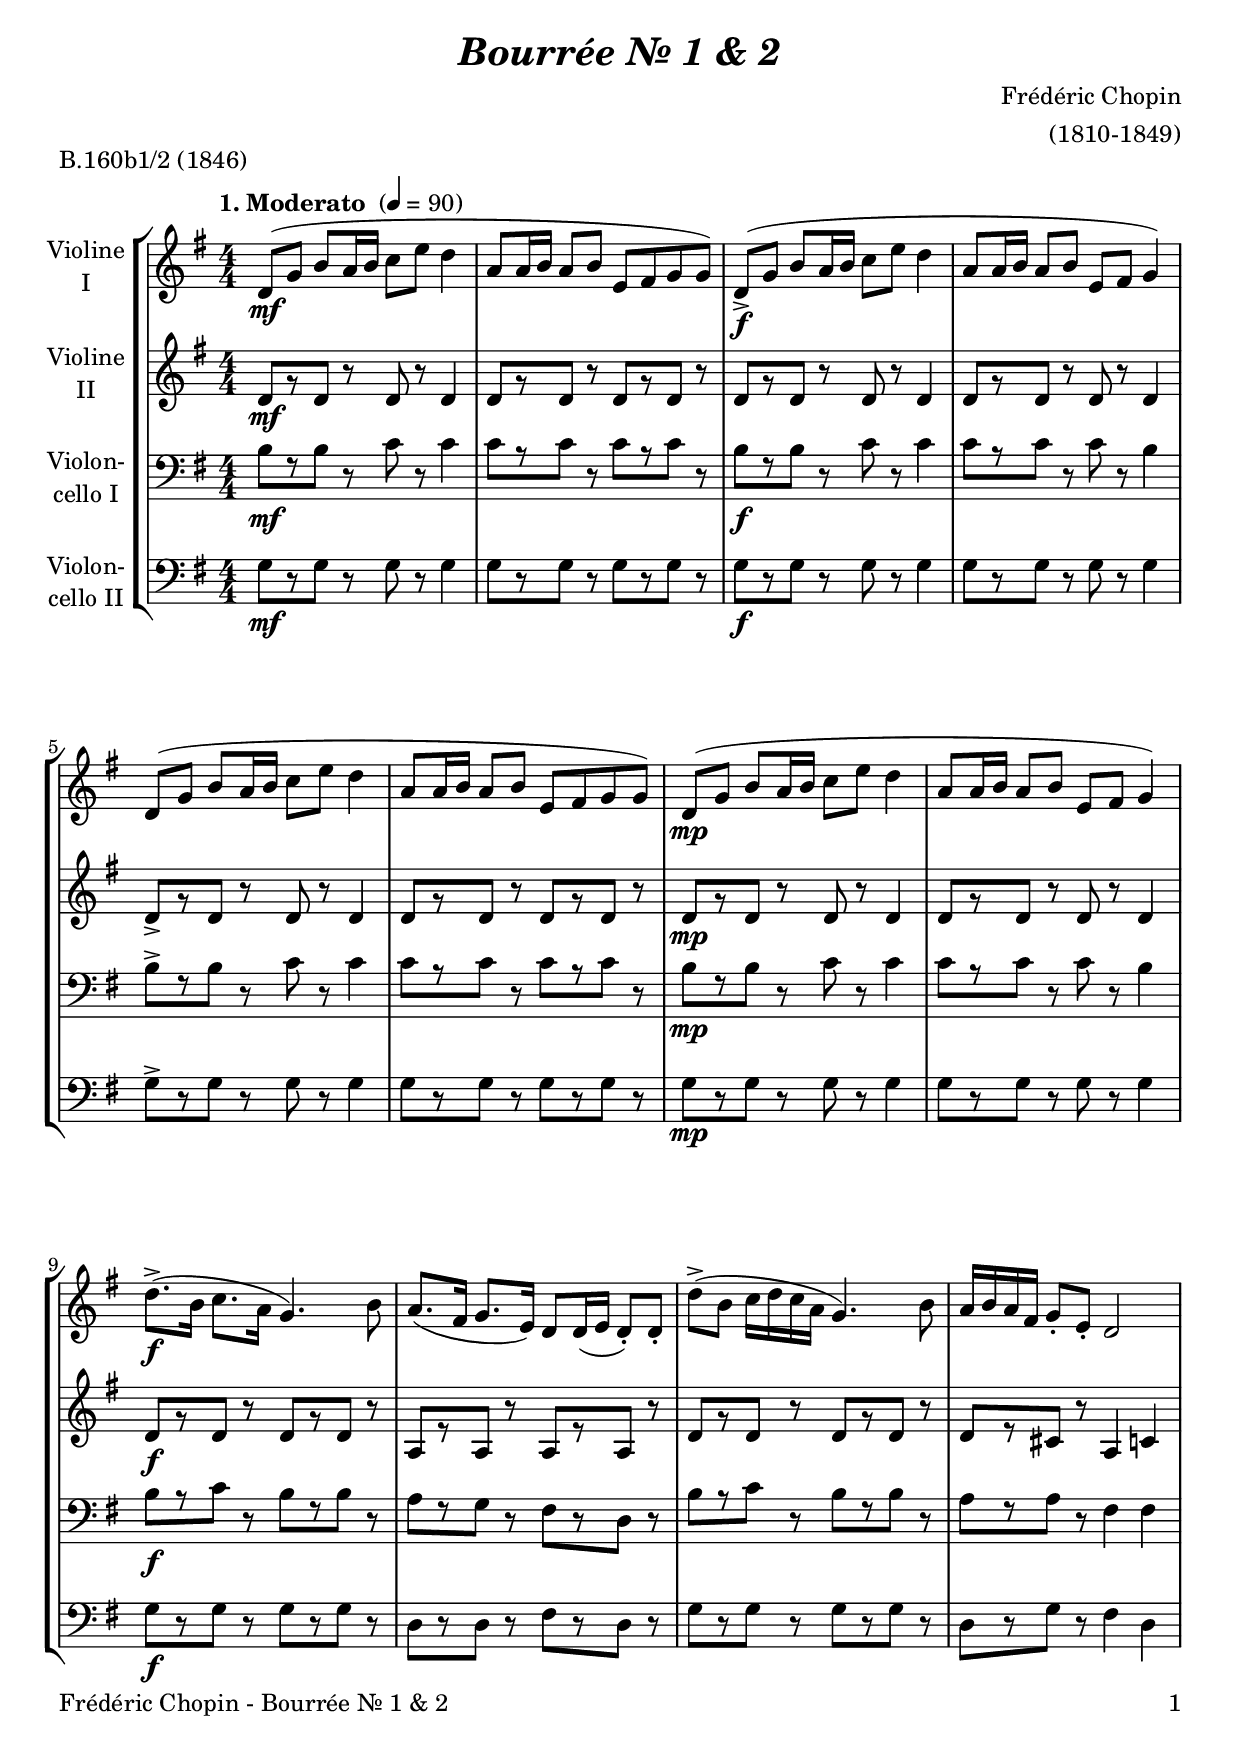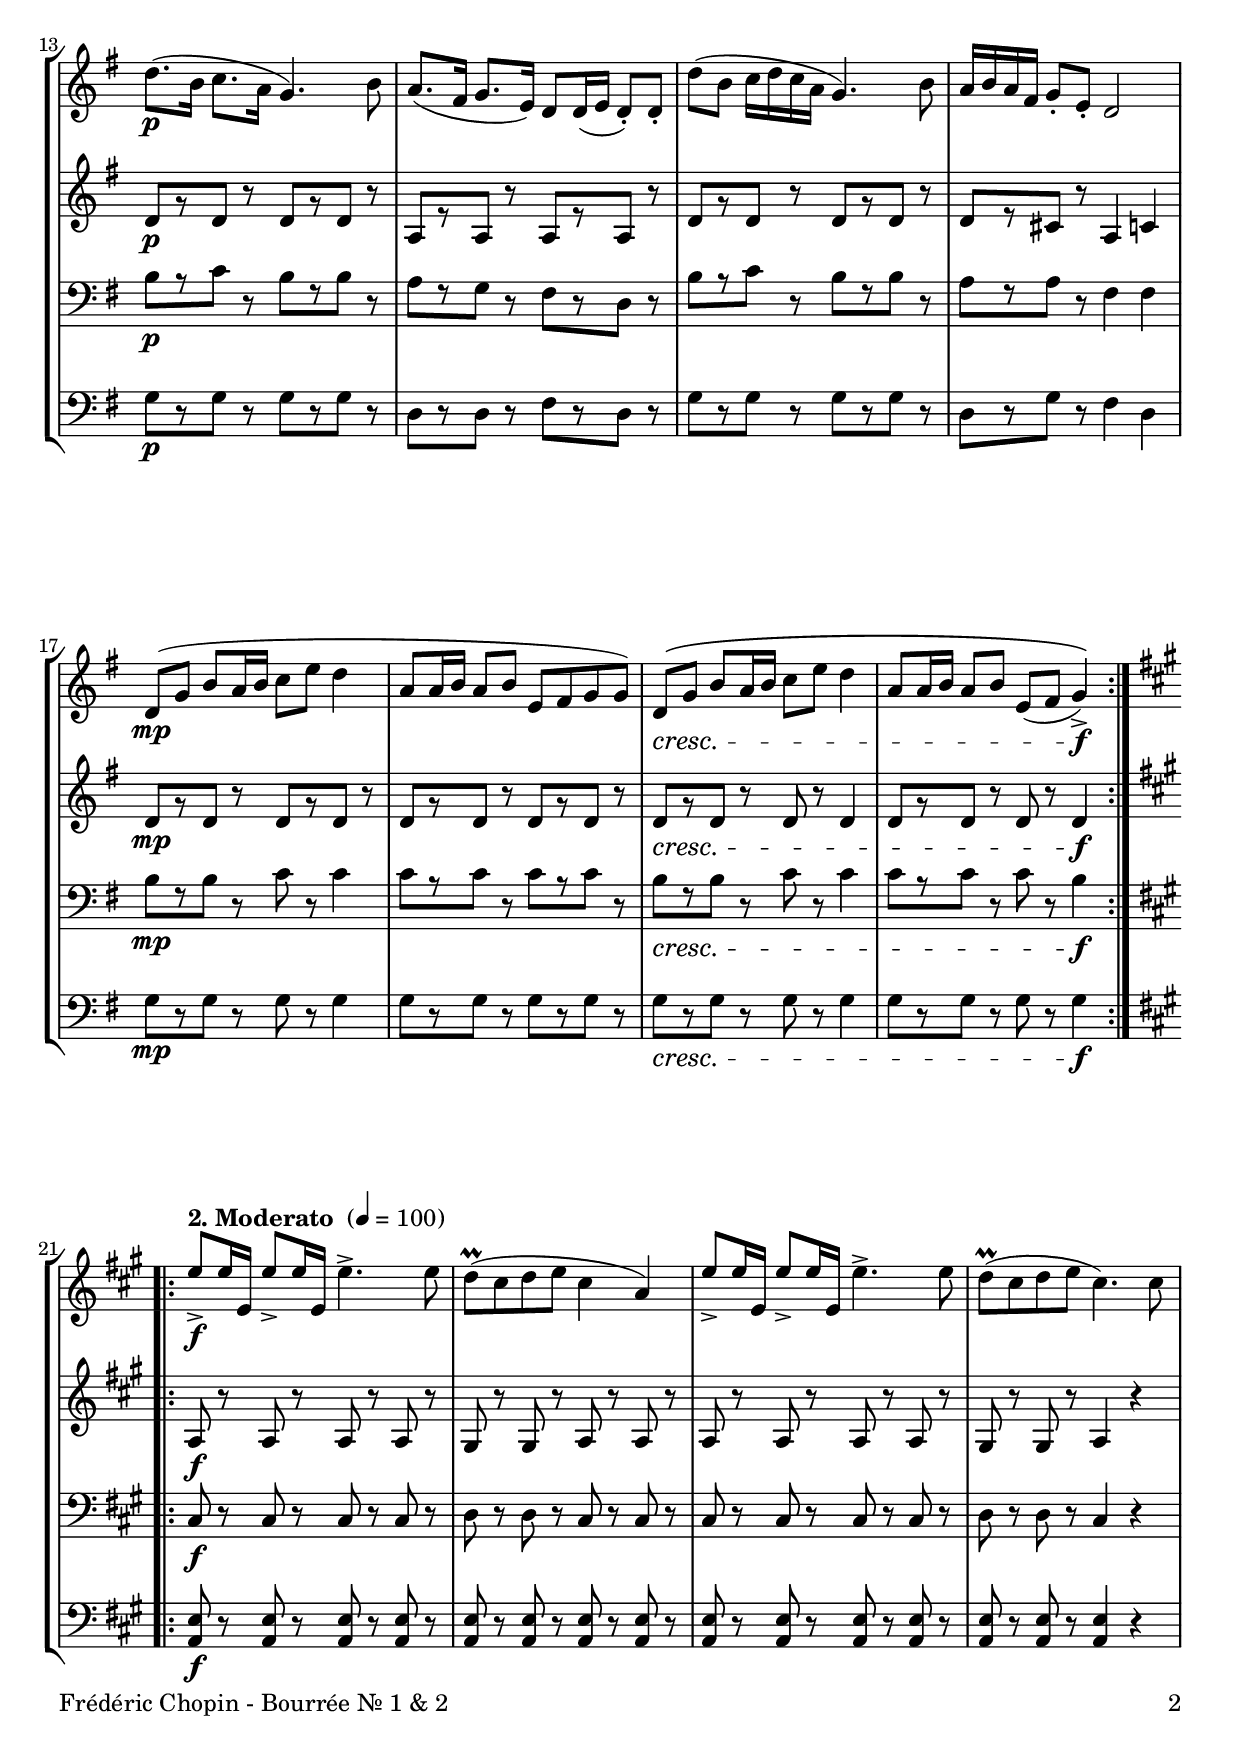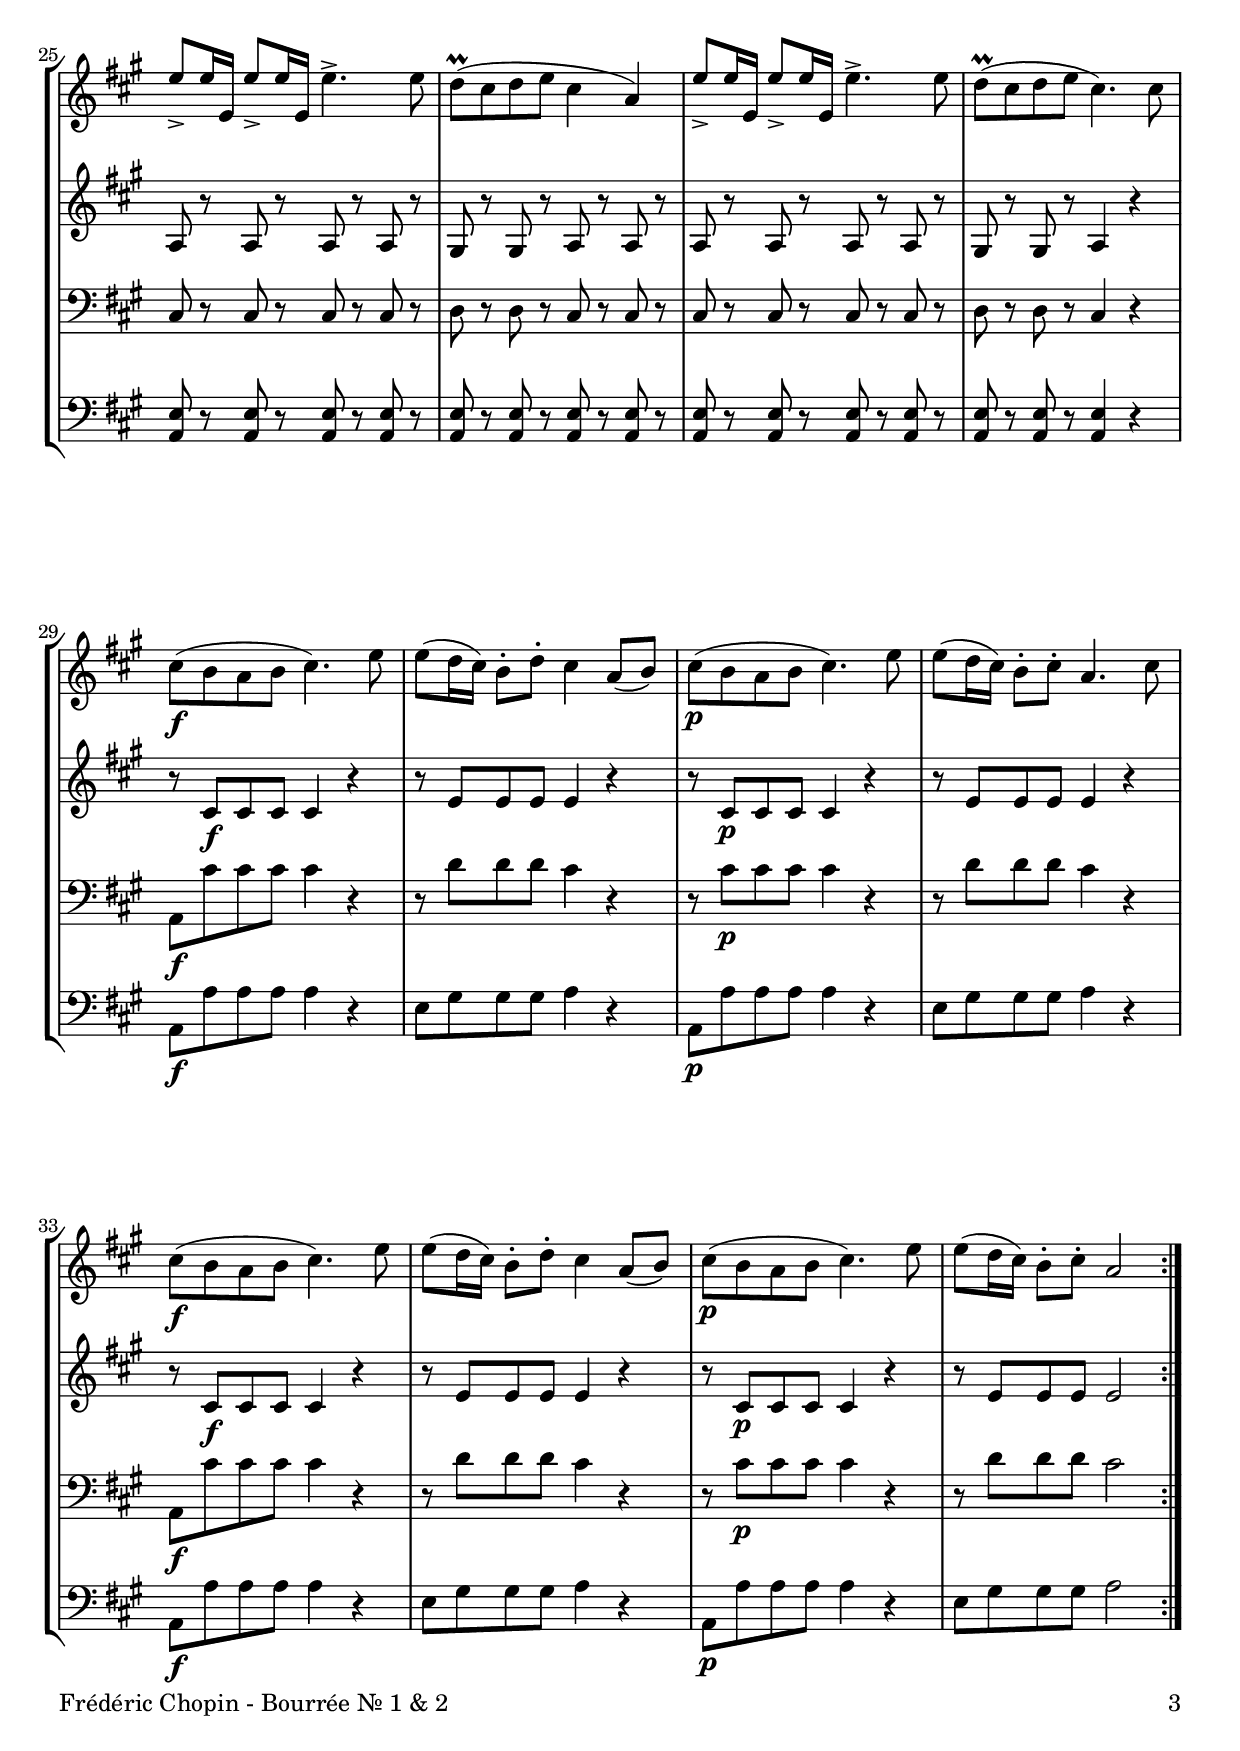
\version "2.24.1"
\include "deutsch.ly"

#(set-global-staff-size 21)

\header {
  title     = \markup \bold \italic "Bourrée Nr. 1 & 2"
  composer  = "Frédéric Chopin"
  arranger  = "(1810-1849)"
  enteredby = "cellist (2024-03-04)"
  piece     = "B.160b1/2 (1846)"
}

voiceconsts = {
  \key g \major
  \time 4/4
  \clef "treble"
  \numericTimeSignature
  \compressEmptyMeasures
  % Set default beaming for all staves
%  \set Timing.beamExceptions = #'()
%  \set Timing.baseMoment     = #(ly:make-moment 1 4)
%  \set Timing.beatStructure  = #'(1 1 1)
  
}

mist = "string ensemble 1"
mivl = "violin"
miba = "cello"
mipz = "pizzicato strings"

introa = {        \tempo "1. Moderato " 4=90 }
introb = { \break \tempo "2. Moderato " 4=100 \key a \major }

va = \relative c' {
  \voiceconsts

  \introa
  \repeat volta 2 {
    d8(\mf g h a16 h c8 e d4
    a8 a16 h a8 h e, fis g g)
    d(->\f g h a16 h c8 e d4

    a8 a16 h a8 h e, fis g4)
    d8( g h a16 h c8 e d4
    a8 a16 h a8 h e, fis g g)
    d(\mp g h a16 h c8 e d4

    a8 a16 h a8 h e, fis g4)
    d'8.(->\f h16 c8. a16 g4.) h8
    a8.( fis16 g8. e16) d8 d16( e d8)-. d-.
    d'(-> h c16 d c a g4.) h8

    a16 h a fis g8-. e-. d2
    d'8.(\p h16 c8. a16 g4.) h8
    a8.( fis16 g8. e16) d8 d16( e d8)-. d-.
    d'( h c16 d c a g4.) h8
    a16 h a fis g8-. e-. d2

    d8(\mp g h a16 h c8 e d4
    a8 a16 h a8 h e, fis g g)
    d\(\cresc g h a16 h c8 e d4
    a8 a16 h a8 h e,( fis g4)\)->\f
  }

  \introb
  \repeat volta 2 {
    e'8->\f e16 e, e'8-> e16 e, e'4.-> e8
    d(\prall cis d e cis4 a)
    e'8-> e16 e, e'8-> e16 e, e'4.-> e8

    d(\prall cis d e cis4.) cis8
    e-> e16 e, e'8-> e16 e, e'4.-> e8
    d(\prall cis d e cis4 a)

    e'8-> e16 e, e'8-> e16 e, e'4.-> e8
    d(\prall cis d e cis4.) cis8
    cis(\f h a h cis4.) e8
    e( d16 cis) h8-. d-. cis4 a8( h)

    cis(\p h a h cis4.) e8
    e( d16 cis) h8-. cis-. a4. cis8
    cis(\f h a h cis4.) e8

    e( d16 cis) h8-. d-. cis4 a8( h)
    cis(\p h a h cis4.) e8
    e( d16 cis) h8-. cis-. a2
  }  
}

vb = \relative c' {
  \voiceconsts

  \introa
  \repeat volta 2 {
    d8[\mf r d] r d r d4
    d8[ r d] r d[ r d] r
    d[ r d] r d r d4

    d8[ r d] r d r d4
    d8[-> r d] r d r d4
    d8[ r d] r d[ r d] r
    d[\mp r d] r d r d4

    d8[ r d] r d r d4
    d8[\f r d] r d[ r d] r
    a[ r a] r a[ r a] r
    d[ r d] r d[ r d] r
    
    d[ r cis] r a4 c
    d8[\p r d] r d[ r d] r
    a[ r a] r a[ r a] r
    d[ r d] r d[ r d] r
    d[ r cis] r a4 c

    d8[\mp r d] r d[ r d] r
    d[ r d] r d[ r d] r
    d[\cresc r d] r d r d4
    d8[ r d] r d r d4\f
  }

  \introb
  \repeat volta 2 {
    a8\f r a r a r a r
    gis r gis r a r a r
    a r a r a r a r

    gis r gis r a4 r
    a8 r a r a r a r
    gis r gis r a r a r

    a r a r a r a r
    gis r gis r a4 r
    r8 cis\f cis cis cis4 r
    r8 e e e e4 r

    r8 cis\p cis cis cis4 r
    r8 e e e e4 r
    r8 cis\f cis cis cis4 r

    r8 e e e e4 r
    r8 cis\p cis cis cis4 r
    r8 e e e e2
  }  
}

vc = \relative c' {
  \voiceconsts
  \clef "bass"

  \introa
  \repeat volta 2 {
    h8[\mf r h] r c r c4
    c8[ r c] r c[ r c] r
    h[\f r h] r c r c4

    c8[ r c] r c r h4
    h8[-> r h] r c r c4
    c8[ r c] r c[ r c] r
    h[\mp r h] r c r c4

    c8[ r c] r c r h4
    h8[\f r c] r h[ r h] r
    a[ r g] r fis[ r d] r
    h'[ r c] r h[ r h] r

    a[ r a] r fis4 fis
    h8[\p r c] r h[ r h] r
    a[ r g] r fis[ r d] r
    h'[ r c] r h[ r h] r
    a[ r a] r fis4 fis

    h8[\mp r h] r c r c4
    c8[ r c] r c[ r c] r
    h[\cresc r h] r c r c4
    c8[ r c] r c r h4\f
  }

  \introb
  \repeat volta 2 {
    cis,8\f r cis r cis r cis r
    d r d r cis r cis r
    cis r cis r cis r cis r

    d r d r cis4 r
    cis8 r cis r cis r cis r
    d r d r cis r cis r

    cis r cis r cis r cis r
    d r d r cis4 r
    a8\f cis' cis cis cis4 r
    r8 d d d cis4 r

    r8 cis\p cis cis cis4 r
    r8 d d d cis4 r
    a,8\f cis' cis cis cis4 r

    r8 d d d cis4 r
    r8 cis\p cis cis cis4 r
    r8 d d d cis2
  }  
}

vd = \relative c' {
  \voiceconsts
  \clef "bass"

  \introa
  \repeat volta 2 {
    g8[\mf r g] r g r g4
    g8[ r g] r g[ r g] r
    g[\f r g] r g r g4
    
    g8[ r g] r g r g4
    g8[-> r g] r g r g4
    g8[ r g] r g[ r g] r
    g[\mp r g] r g r g4

    g8[ r g] r g r g4
    g8[\f r g] r g[ r g] r
    d[ r d] r fis[ r d] r
    g[ r g] r g[ r g] r

    d[ r g] r fis4 d
    g8[\p r g] r g[ r g] r
    d[ r d] r fis[ r d] r
    g[ r g] r g[ r g] r
    d[ r g] r fis4 d

    g8[\mp r g] r g r g4
    g8[ r g] r g[ r g] r
    g[\cresc r g] r g r g4
    g8[ r g] r g r g4\f
  }

  \introb
  \repeat volta 2 {
    <a, e'>8\f r <a e'> r <a e'> r <a e'> r
    <a e'> r <a e'> r <a e'> r <a e'> r
    <a e'> r <a e'> r <a e'> r <a e'> r

    <a e'> r <a e'> r <a e'>4 r
    <a e'>8 r <a e'> r <a e'> r <a e'> r
    <a e'> r <a e'> r <a e'> r <a e'> r

    <a e'> r <a e'> r <a e'> r <a e'> r
    <a e'> r <a e'> r <a e'>4 r
    a8\f a' a a a4 r
    e8 gis gis gis a4 r

    a,8\p a' a a a4 r
    e8 gis gis gis a4 r
    a,8\f a' a a a4 r

    e8 gis gis gis a4 r
    a,8\p a' a a a4 r
    e8 gis gis gis a2
  }  
}


music = \new StaffGroup <<
      \new Staff {
	\set Staff.midiInstrument = \mivl
	\set Staff.instrumentName = \markup \center-column { "Violine" "I" }
	\transpose g g { \va }
      }

      \new Staff {
	\set Staff.midiInstrument = \mivl
	\set Staff.instrumentName = \markup \center-column { "Violine" "II" }
	\transpose g g { \vb }
      }

      \new Staff {
	\set Staff.midiInstrument = \miba
	\set Staff.instrumentName = \markup \center-column { "Violon-" "cello I" }
	\transpose g g { \vc }
      }

      \new Staff {
	\set Staff.midiInstrument = \miba
	\set Staff.instrumentName = \markup \center-column { "Violon-" "cello II" }
	\transpose g g { \vd }
      }
>>

\book {
  \paper {
    print-page-number = ##t
    print-first-page-number = ##t
    ragged-last-bottom = ##f
    oddHeaderMarkup = \markup \null
    evenHeaderMarkup = \markup \null
    oddFooterMarkup = \markup {
      \fill-line {
        \if \should-print-page-number
        "Frédéric Chopin - Bourrée Nr. 1 & 2" \fromproperty #'page:page-number-string
      }
    }
    evenFooterMarkup = \oddFooterMarkup
  } \score {
    \music
    \layout {}
  }

  \score {
    \unfoldRepeats \music

    \midi {
      \context {
        \Score
      }
    }
  }
}